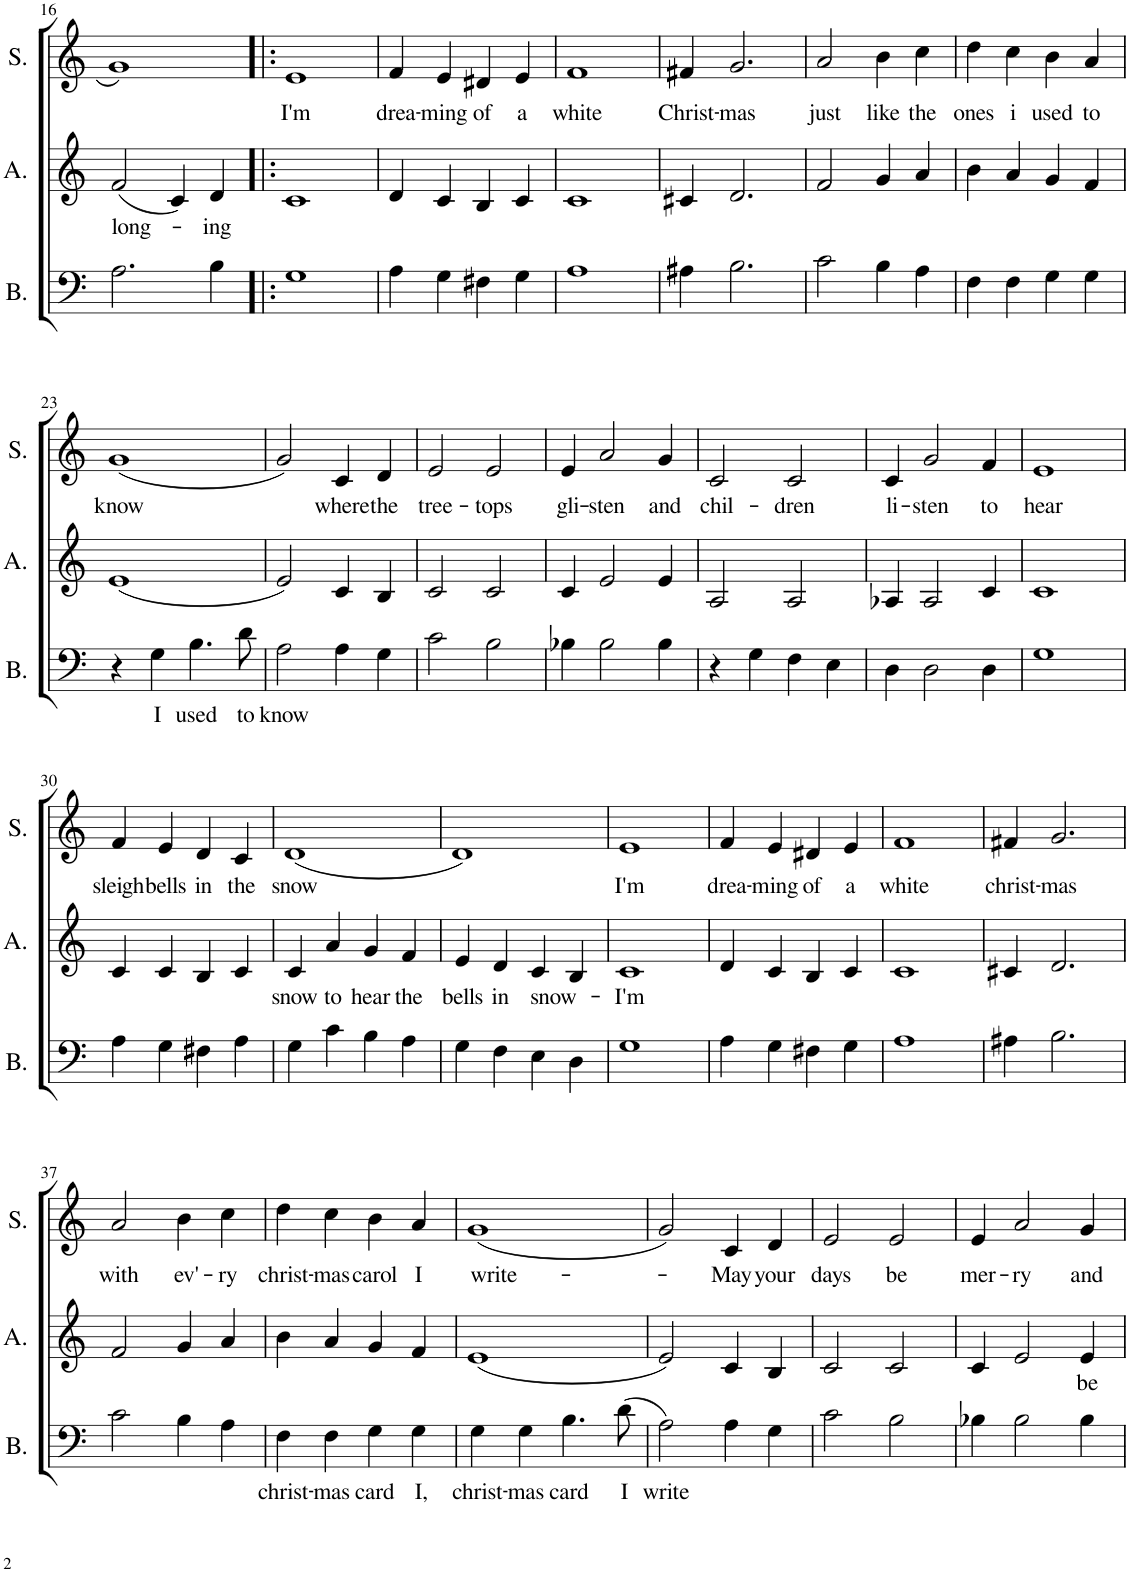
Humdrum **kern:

**kern	**text	**kern	**text	**kern	**text
*part3	*part3	*part2	*part2	*part1	*part1
*staff3	*staff3	*staff2	*staff2	*staff1	*staff1
*I"Bass	*	*I"Alto	*	*I"Soprano	*
*I'B.	*	*I'A.	*	*I'S.	*
!!LO:PB:g=z
*clefF4	*	*clefG2	*	*clefG2	*
*k[]	*	*k[]	*	*k[]	*
*M4/4	*	*M4/4	*	*M4/4	*
=16	=16	=16	=16	=16	=16
!	!	!	!LO:LY:b	!	!
2.A\	.	(2f/	long-	1g	.
.	.	4c/)	.	.	.
!	!	!	!LO:LY:b	!	!
4B\	.	4d/	-ing	.	.
=17!|:	=17!|:	=17!|:	=17!|:	=17!|:	=17!|:
!	!	!	!	!	!LO:LY:b
1G	.	1c	.	1e	I'm
=18	=18	=18	=18	=18	=18
!	!	!	!	!	!LO:LY:b
4A\	.	4d/	.	4f/	drea-
!	!	!	!	!	!LO:LY:b
4G\	.	4c/	.	4e/	-ming
!	!	!	!	!	!LO:LY:b
4F#X\	.	4B/	.	4d#X/	of
!	!	!	!	!	!LO:LY:b
4G\	.	4c/	.	4e/	a
=19	=19	=19	=19	=19	=19
!	!	!	!	!	!LO:LY:b
1A	.	1c	.	1f	white
=20	=20	=20	=20	=20	=20
!	!	!	!	!	!LO:LY:b
4A#X\	.	4c#X/	.	4f#X/	Christ-
!	!	!	!	!	!LO:LY:b
2.B\	.	2.d/	.	2.g/	-mas
=21	=21	=21	=21	=21	=21
!	!	!	!	!	!LO:LY:b
2c\	.	2f/	.	2a/	just
!	!	!	!	!	!LO:LY:b
4B\	.	4g/	.	4b\	like
!	!	!	!	!	!LO:LY:b
4A\	.	4a/	.	4cc\	the
=22	=22	=22	=22	=22	=22
!	!	!	!	!	!LO:LY:b
4F\	.	4b\	.	4dd\	ones
!	!	!	!	!	!LO:LY:b
4F\	.	4a/	.	4cc\	i
!	!	!	!	!	!LO:LY:b
4G\	.	4g/	.	4b\	used
!	!	!	!	!	!LO:LY:b
4G\	.	4f/	.	4a/	to
!!LO:LB:g=z
=23	=23	=23	=23	=23	=23
!	!	!	!	!	!LO:LY:b
4r	.	(1e	.	(1g	know
!	!LO:LY:b	!	!	!	!
4G\	I	.	.	.	.
!	!LO:LY:b	!	!	!	!
4.B\	used	.	.	.	.
!	!LO:LY:b	!	!	!	!
8d\	to	.	.	.	.
=24	=24	=24	=24	=24	=24
!	!LO:LY:b	!	!	!	!
2A\	know	2e/)	.	2g/)	.
!	!	!	!	!	!LO:LY:b
4A\	.	4c/	.	4c/	where
!	!	!	!	!	!LO:LY:b
4G\	.	4B/	.	4d/	the
=25	=25	=25	=25	=25	=25
!	!	!	!	!	!LO:LY:b
2c\	.	2c/	.	2e/	tree-
!	!	!	!	!	!LO:LY:b
2B\	.	2c/	.	2e/	-tops
=26	=26	=26	=26	=26	=26
!	!	!	!	!	!LO:LY:b
4B-X\	.	4c/	.	4e/	gli-
!	!	!	!	!	!LO:LY:b
2B-\	.	2e/	.	2a/	-sten
!	!	!	!	!	!LO:LY:b
4B-\	.	4e/	.	4g/	and
=27	=27	=27	=27	=27	=27
!	!	!	!	!	!LO:LY:b
4r	.	2A/	.	2c/	chil-
4G\	.	.	.	.	.
!	!	!	!	!	!LO:LY:b
4F\	.	2A/	.	2c/	-dren
4E\	.	.	.	.	.
=28	=28	=28	=28	=28	=28
!	!	!	!	!	!LO:LY:b
4D\	.	4A-X/	.	4c/	li-
!	!	!	!	!	!LO:LY:b
2D\	.	2A-/	.	2g/	-sten
!	!	!	!	!	!LO:LY:b
4D\	.	4c/	.	4f/	to
=29	=29	=29	=29	=29	=29
!	!	!	!	!	!LO:LY:b
1G	.	1c	.	1e	hear
!!LO:LB:g=z
=30	=30	=30	=30	=30	=30
!	!	!	!	!	!LO:LY:b
4A\	.	4c/	.	4f/	sleigh
!	!	!	!	!	!LO:LY:b
4G\	.	4c/	.	4e/	bells
!	!	!	!	!	!LO:LY:b
4F#X\	.	4B/	.	4d/	in
!	!	!	!	!	!LO:LY:b
4A\	.	4c/	.	4c/	the
=31	=31	=31	=31	=31	=31
!	!	!	!LO:LY:b	!	!LO:LY:b
4G\	.	4c/	snow	(1d	snow
!	!	!	!LO:LY:b	!	!
4c\	.	4a/	to	.	.
!	!	!	!LO:LY:b	!	!
4B\	.	4g/	hear	.	.
!	!	!	!LO:LY:b	!	!
4A\	.	4f/	the	.	.
=32	=32	=32	=32	=32	=32
!	!	!	!LO:LY:b	!	!
4G\	.	4e/	bells	1d)	.
!	!	!	!LO:LY:b	!	!
4F\	.	4d/	in	.	.
!	!	!	!LO:LY:b	!	!
4E\	.	4c/	snow-	.	.
4D\	.	4B/	.	.	.
=33	=33	=33	=33	=33	=33
!	!	!	!LO:LY:b	!	!LO:LY:b
1G	.	1c	-I'm	1e	I'm
=34	=34	=34	=34	=34	=34
!	!	!	!	!	!LO:LY:b
4A\	.	4d/	.	4f/	drea-
!	!	!	!	!	!LO:LY:b
4G\	.	4c/	.	4e/	-ming
!	!	!	!	!	!LO:LY:b
4F#X\	.	4B/	.	4d#X/	of
!	!	!	!	!	!LO:LY:b
4G\	.	4c/	.	4e/	a
=35	=35	=35	=35	=35	=35
!	!	!	!	!	!LO:LY:b
1A	.	1c	.	1f	white
=36	=36	=36	=36	=36	=36
!	!	!	!	!	!LO:LY:b
4A#X\	.	4c#X/	.	4f#X/	christ-
!	!	!	!	!	!LO:LY:b
2.B\	.	2.d/	.	2.g/	-mas
!!LO:LB:g=z
=37	=37	=37	=37	=37	=37
!	!	!	!	!	!LO:LY:b
2c\	.	2f/	.	2a/	with
!	!	!	!	!	!LO:LY:b
4B\	.	4g/	.	4b\	ev'-
!	!	!	!	!	!LO:LY:b
4A\	.	4a/	.	4cc\	-ry
=38	=38	=38	=38	=38	=38
!	!LO:LY:b	!	!	!	!LO:LY:b
4F\	christ-	4b\	.	4dd\	christ-
!	!LO:LY:b	!	!	!	!LO:LY:b
4F\	-mas	4a/	.	4cc\	-mas
!	!LO:LY:b	!	!	!	!LO:LY:b
4G\	card	4g/	.	4b\	carol
!	!LO:LY:b	!	!	!	!LO:LY:b
4G\	I,	4f/	.	4a/	I
=39	=39	=39	=39	=39	=39
!	!LO:LY:b	!	!	!	!LO:LY:b
4G\	christ-	(1e	.	(1g	write-
!	!LO:LY:b	!	!	!	!
4G\	-mas	.	.	.	.
!	!LO:LY:b	!	!	!	!
4.B\	card	.	.	.	.
!	!LO:LY:b	!	!	!	!
(8d\	I	.	.	.	.
=40	=40	=40	=40	=40	=40
!	!LO:LY:b	!	!	!	!
2A\)	write	2e/)	.	2g/)	.
!	!	!	!	!	!LO:LY:b
4A\	.	4c/	.	4c/	-May
!	!	!	!	!	!LO:LY:b
4G\	.	4B/	.	4d/	your
=41	=41	=41	=41	=41	=41
!	!	!	!	!	!LO:LY:b
2c\	.	2c/	.	2e/	days
!	!	!	!	!	!LO:LY:b
2B\	.	2c/	.	2e/	be
=42	=42	=42	=42	=42	=42
!	!	!	!	!	!LO:LY:b
4B-X\	.	4c/	.	4e/	mer-
!	!	!	!	!	!LO:LY:b
2B-\	.	2e/	.	2a/	-ry
!	!	!	!LO:LY:b	!	!LO:LY:b
4B-\	.	4e/	be	4g/	and
=	=	=	=	=	=
*-	*-	*-	*-	*-	*-
